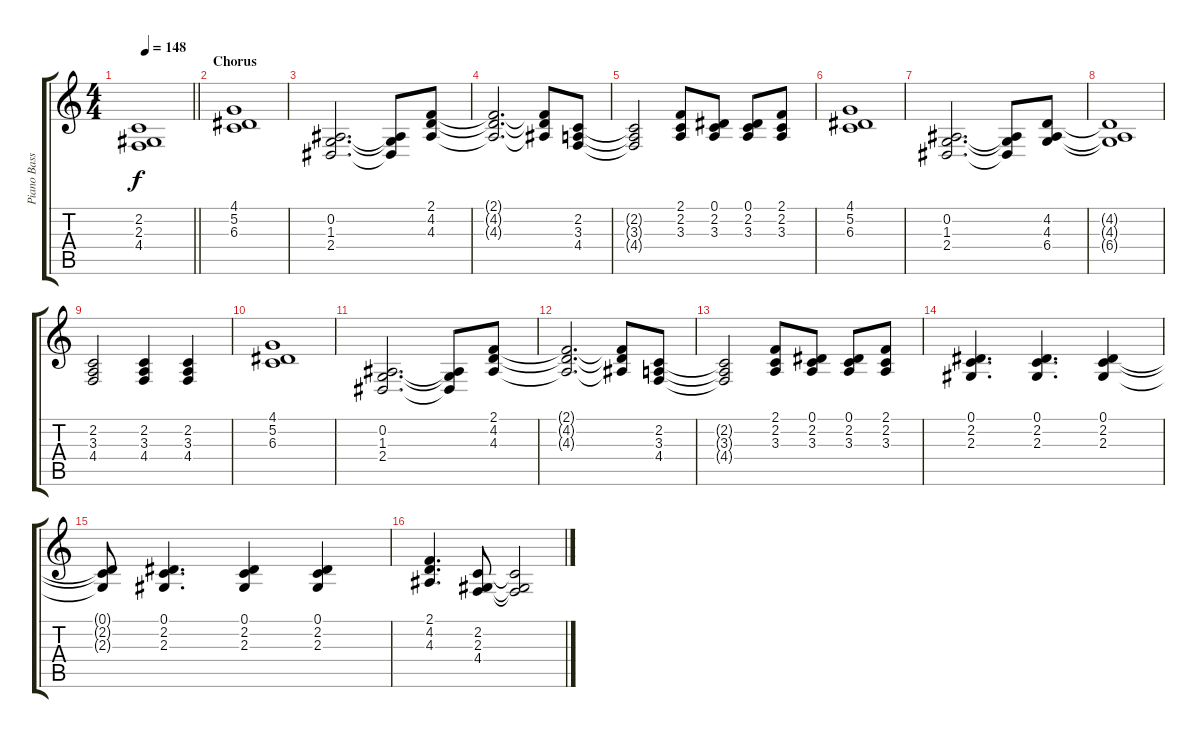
\track ("Piano Bass" "Piano Bass") {instrument acousticgrandpiano}
\staff {score tabs}
\tuning (Eb4 Bb3 Gb3 Db3 Ab2 Eb2) {hide}
\ts (4 4)
\tempo 148
\clef g2
\barLineRight lightlight
\ks c
(2.2{t} 2.3{t} 4.4{t}).1{dy f} |
\section ("" "Chorus")
(4.1 5.2 6.3).1 |
(0.2 1.3 2.4).2{d} (0.2{t} 1.3{t} 2.4{t}).8 (2.1 4.2 4.3).8 |
(2.1{t} 4.2{t} 4.3{t}).2{d} (2.1{t} 4.2{t} 4.3{t}).8 (2.2 3.3 4.4).8 |
(2.2{t} 3.3{t} 4.4{t}).2 (2.1 2.2 3.3).8 (0.1 2.2 3.3).8 (0.1 2.2 3.3).8 (2.1 2.2 3.3).8 |
(4.1 5.2 6.3).1 |
(0.2 1.3 2.4).2{d} (0.2{t} 1.3{t} 2.4{t}).8 (4.2 4.3 6.4).8 |
(4.2{t} 4.3{t} 6.4{t}).1 |
(2.2 3.3 4.4).2 (2.2 3.3 4.4).4 (2.2 3.3 4.4).4 |
(4.1 5.2 6.3).1 |
(0.2 1.3 2.4).2{d} (0.2{t} 1.3{t} 2.4{t}).8 (2.1 4.2 4.3).8 |
(2.1{t} 4.2{t} 4.3{t}).2{d} (2.1{t} 4.2{t} 4.3{t}).8 (2.2 3.3 4.4).8 |
(2.2{t} 3.3{t} 4.4{t}).2 (2.1 2.2 3.3).8 (0.1 2.2 3.3).8 (0.1 2.2 3.3).8 (2.1 2.2 3.3).8 |
(0.1 2.2 2.3).4{d} (0.1 2.2 2.3).4{d} (0.1 2.2 2.3).4 |
(0.1{t} 2.2{t} 2.3{t}).8 (0.1 2.2 2.3).4{d} (0.1 2.2 2.3).4 (0.1 2.2 2.3).4 |
(2.1 4.2 4.3).4{d} (2.2 2.3 4.4).8 (2.2{t} 2.3{t} 4.4{t}).2
